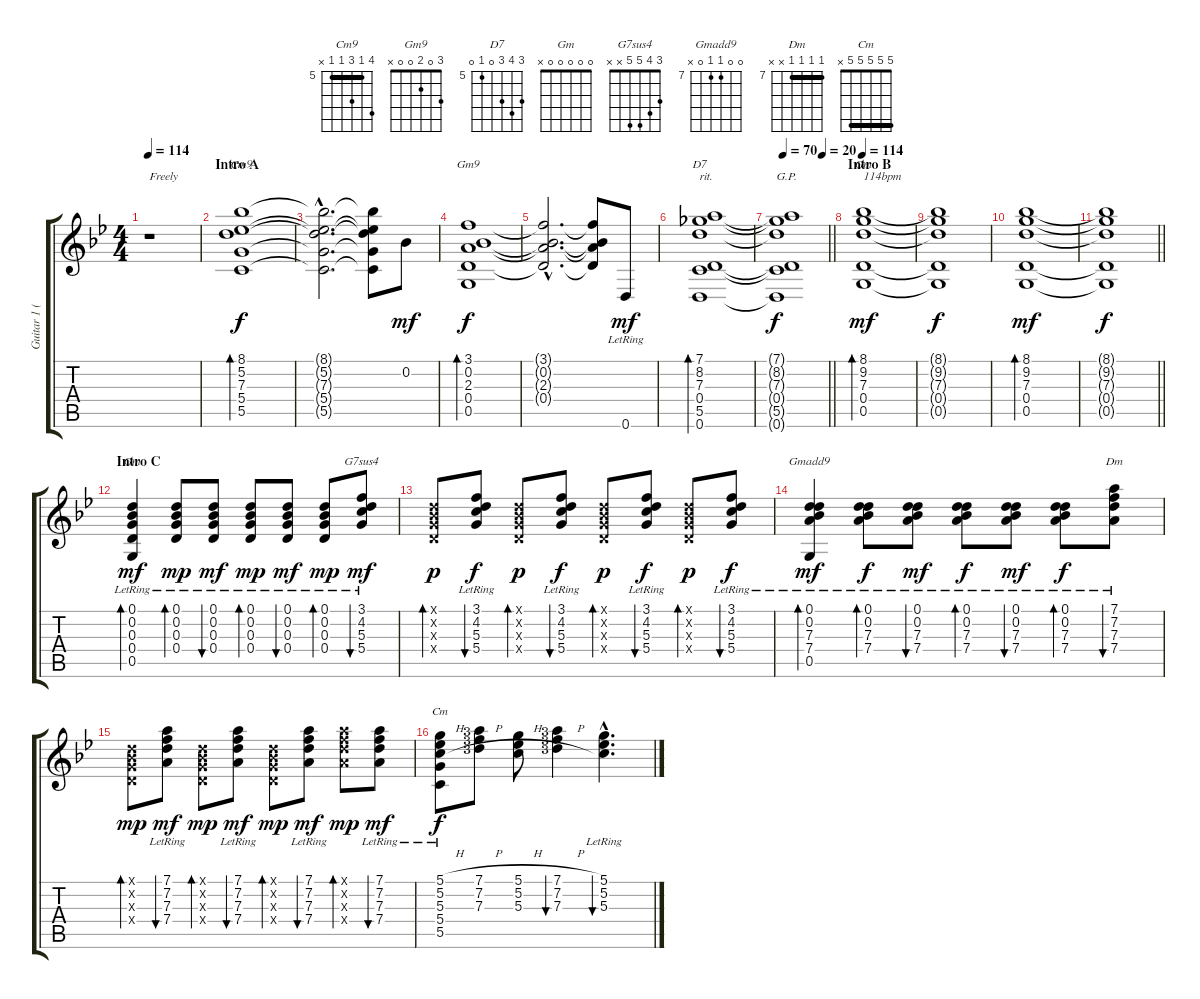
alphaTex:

\track ("Guitar 1 (Open G minor) - fingerstyle" "Guitar 1 (") {instrument acousticguitarnylon}
\staff {score tabs}
\tuning (D4 Bb3 G3 D3 G2 D2) {hide}
\chord ("Cm9" 8 5 7 5 5 x) {firstfret 5 barre 5}
\chord ("Gm9" 3 0 2 0 0 x)
\chord ("D7" 7 8 7 0 5 0) {firstfret 5}
\chord ("Gm" 8 9 7 0 0 x) {firstfret 7}
\chord ("Gm" 0 0 0 0 0 x)
\chord ("G7sus4" 3 4 5 5 x x)
\chord ("Gmadd9" 0 0 7 7 0 x) {firstfret 7}
\chord ("Dm" 7 7 7 7 x x) {firstfret 7 barre 7}
\chord ("Cm" 5 5 5 5 5 x) {barre 5}
\ts (4 4)
\tempo 114
\tempo 88
\tempo 114
\clef g2
\ks gminor
r.1{txt "Freely" dy f instrument acousticguitarnylon} |
\section ("" "Intro A")
(8.1 5.2 7.3 5.4 5.5).1{bd 480 ch "Cm9"} |
(8.1{hac t} 5.2{hac t} 7.3{hac t} 5.4{hac t} 5.5{hac t}).2{d} (8.1{t} 5.2{t} 7.3{t} 5.4{t} 5.5{t}).8 0.2.8{dy mf} |
(3.1 0.2 2.3 0.4 0.5).1{bd 480 ch "Gm9" dy f} |
(3.1{hac t} 0.2{hac t} 2.3{hac t} 0.4{hac t}).2{d} (3.1{t} 0.2{t} 2.3{t} 0.4{t}).8 0.6{lr}.8{dy mf} |
(7.1 8.2 7.3 0.4 5.5 0.6).1{bd 480 ch "D7" txt "rit."} |
\tempo 70
\tempo (20 0.875)
\barLineRight lightlight
(7.1{t} 8.2{t} 7.3{t} 0.4{t} 5.5{t} 0.6{t}).1{txt "G.P." dy f} |
\section ("" "Intro B")
\tempo 114
(8.1 9.2 7.3 0.4 0.5).1{bd 240 ch "Gm" txt "114bpm" dy mf} |
(8.1{t} 9.2{t} 7.3{t} 0.4{t} 0.5{t}).1{dy f} |
(8.1 9.2 7.3 0.4 0.5).1{bd 480 dy mf} |
\barLineRight lightlight
(8.1{t} 9.2{t} 7.3{t} 0.4{t} 0.5{t}).1{dy f} |
\section ("" "Intro C")
(0.1{lr} 0.2{lr} 0.3{lr} 0.4{lr} 0.5{lr}).4{bd 30 ch "Gm" dy mf} (0.1{lr} 0.2{lr} 0.3{lr} 0.4{lr}).8{bd 30 dy mp} (0.1{lr} 0.2{lr} 0.3{lr} 0.4{lr}).8{bu 30 dy mf} (0.1{lr} 0.2{lr} 0.3{lr} 0.4{lr}).8{bd 30 dy mp} (0.1{lr} 0.2{lr} 0.3{lr} 0.4{lr}).8{bu 30 dy mf} (0.1{lr} 0.2{lr} 0.3{lr} 0.4{lr}).8{bd 30 dy mp} (3.1{lr} 4.2{lr} 5.3{lr} 5.4{lr}).8{bu 30 ch "G7sus4" dy mf} |
(0.1{x} 0.2{x} 0.3{x} 0.4{x}).8{bd 30 dy p} (3.1{lr} 4.2{lr} 5.3{lr} 5.4{lr}).8{bu 30 dy f} (0.1{x} 0.2{x} 0.3{x} 0.4{x}).8{bd 30 dy p} (3.1{lr} 4.2{lr} 5.3{lr} 5.4{lr}).8{bu 30 dy f} (0.1{x} 0.2{x} 0.3{x} 0.4{x}).8{bd 30 dy p} (3.1{lr} 4.2{lr} 5.3{lr} 5.4{lr}).8{bu 30 dy f} (0.1{x} 0.2{x} 0.3{x} 0.4{x}).8{bd 30 dy p} (3.1{lr} 4.2{lr} 5.3{lr} 5.4{lr}).8{bu 30 dy f} |
(0.1{lr} 0.2{lr} 7.3{lr} 7.4{lr} 0.5{lr}).4{bd 30 ch "Gmadd9" dy mf} (0.1{lr} 0.2{lr} 7.3{lr} 7.4{lr}).8{bd 30 dy f} (0.1{lr} 0.2{lr} 7.3{lr} 7.4{lr}).8{bu 30 dy mf} (0.1{lr} 0.2{lr} 7.3{lr} 7.4{lr}).8{bd 30 dy f} (0.1{lr} 0.2{lr} 7.3{lr} 7.4{lr}).8{bu 30 dy mf} (0.1{lr} 0.2{lr} 7.3{lr} 7.4{lr}).8{bd 30 dy f} (7.1{lr} 7.2{lr} 7.3{lr} 7.4{lr}).8{bu 30 ch "Dm"} |
(0.1{x} 0.2{x} 0.3{x} 0.4{x}).8{bd 30 dy mp} (7.1{lr} 7.2{lr} 7.3{lr} 7.4{lr}).8{bu 30 dy mf} (0.1{x} 0.2{x} 0.3{x} 0.4{x}).8{bd 30 dy mp} (7.1{lr} 7.2{lr} 7.3{lr} 7.4{lr}).8{bu 30 dy mf} (0.1{x} 0.2{x} 0.3{x} 0.4{x}).8{bd 30 dy mp} (7.1{lr} 7.2{lr} 7.3{lr} 7.4{lr}).8{bu 30 dy mf} (7.1{x} 7.2{x} 7.3{x} 7.4{x}).8{bd 60 dy mp} (7.1{lr} 7.2{lr} 7.3{lr} 7.4{lr}).8{bu 30 dy mf} |
(5.1{h} 5.2{h} 5.3{h} 5.4{lr} 5.5{lr}).8{ch "Cm" dy f} (7.1{h lf 4} 7.2{h lf 4} 7.3{h lf 4}).8 (5.1{h} 5.2{h} 5.3{h}).8 (7.1{h lf 4} 7.2{h lf 4} 7.3{h lf 4}).4{bu 120} (5.1{hac lr} 5.2{hac lr} 5.3{hac lr}).4{d bu 120}
